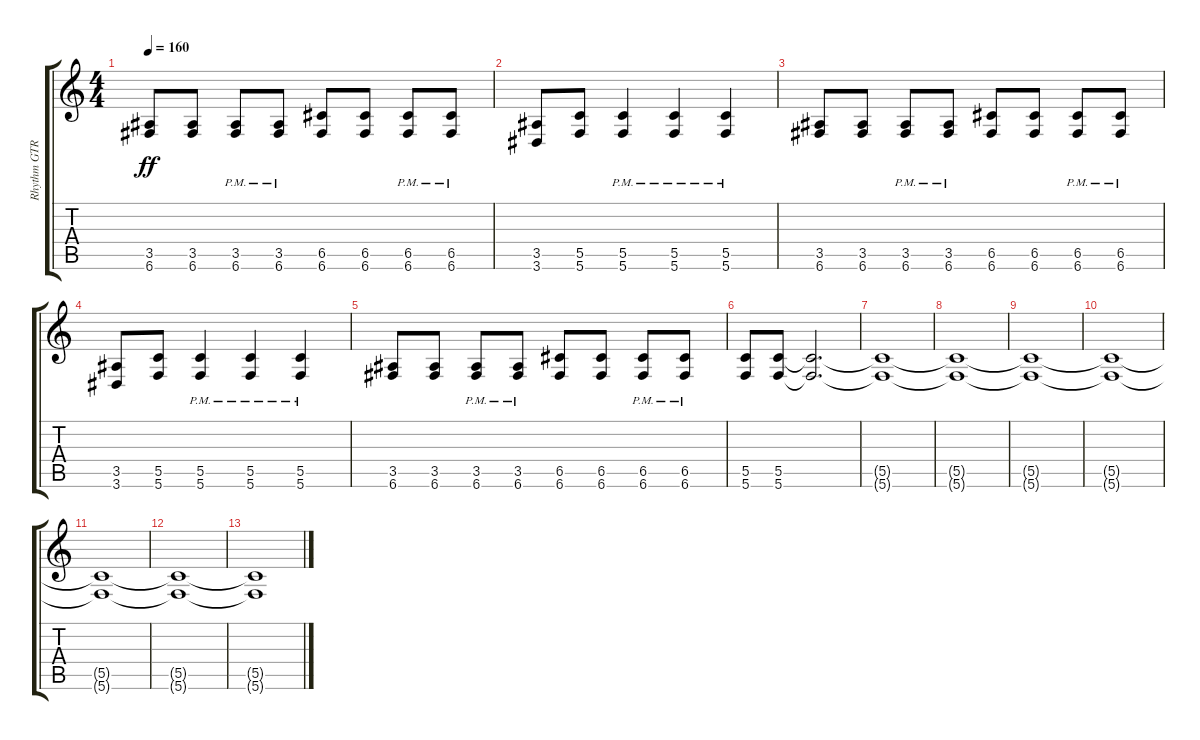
\track ("Rhythm GTR 1" "Rhythm GTR") {instrument overdrivenguitar}
\staff {score tabs}
\tuning (D4 A3 F3 C3 G2 C2) {hide}
\ts (4 4)
\tempo 160
\clef g2
\ks aminor
(3.5 6.6).8{dy ff} (3.5 6.6).8 (3.5{pm} 6.6{pm}).8 (3.5{pm} 6.6{pm}).8 (6.5 6.6).8 (6.5 6.6).8 (6.5{pm} 6.6{pm}).8 (6.5{pm} 6.6{pm}).8 |
(3.5 3.6).8 (5.5 5.6).8 (5.5{pm} 5.6{pm}).4 (5.5{pm} 5.6{pm}).4 (5.5{pm} 5.6{pm}).4 |
(3.5 6.6).8 (3.5 6.6).8 (3.5{pm} 6.6{pm}).8 (3.5{pm} 6.6{pm}).8 (6.5 6.6).8 (6.5 6.6).8 (6.5{pm} 6.6{pm}).8 (6.5{pm} 6.6{pm}).8 |
(3.5 3.6).8 (5.5 5.6).8 (5.5{pm} 5.6{pm}).4 (5.5{pm} 5.6{pm}).4 (5.5{pm} 5.6{pm}).4 |
(3.5 6.6).8 (3.5 6.6).8 (3.5{pm} 6.6{pm}).8 (3.5{pm} 6.6{pm}).8 (6.5 6.6).8 (6.5 6.6).8 (6.5{pm} 6.6{pm}).8 (6.5{pm} 6.6{pm}).8 |
(5.5 5.6).8 (5.5 5.6).8 (5.5{t} 5.6{t}).2{d} |
(5.5{t} 5.6{t}).1 |
(5.5{t} 5.6{t}).1 |
(5.5{t} 5.6{t}).1 |
(5.5{t} 5.6{t}).1 |
(5.5{t} 5.6{t}).1 |
(5.5{t} 5.6{t}).1 |
(5.5{t} 5.6{t}).1
